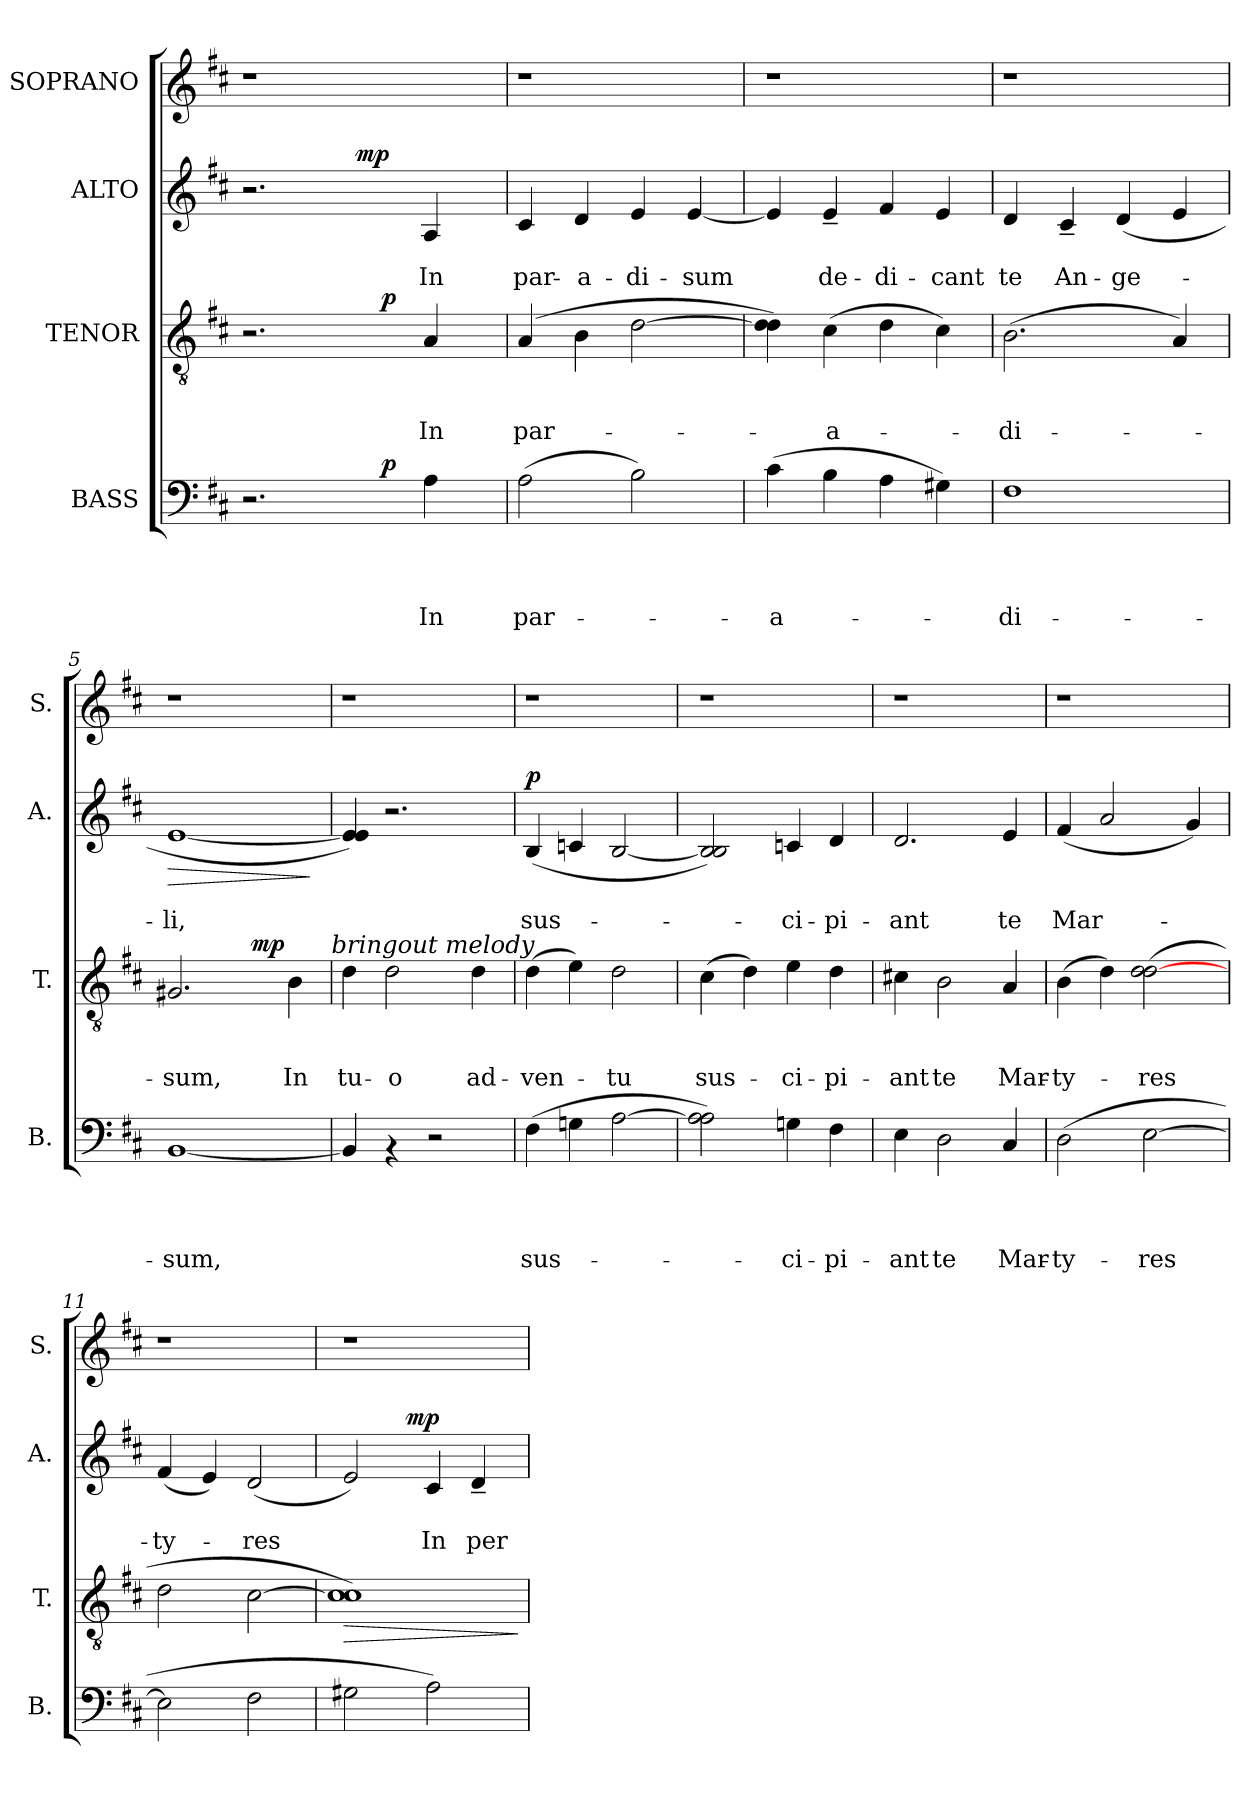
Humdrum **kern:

**kern	**text	**text	**text	**text	**dynam	**kern	**text	**text	**text	**dynam	**kern	**text	**text	**dynam	**kern
*part4	*part4	*part4	*part4	*part4	*part4	*part3	*part3	*part3	*part3	*part3	*part2	*part2	*part2	*part2	*part1
*staff4	*staff4	*staff4	*staff4	*staff4	*staff4	*staff3	*staff3	*staff3	*staff3	*staff3	*staff2	*staff2	*staff2	*staff2	*staff1
*I"BASS	*	*	*	*	*	*I"TENOR	*	*	*	*	*I"ALTO	*	*	*	*I"SOPRANO
*I'B.	*	*	*	*	*	*I'T.	*	*	*	*	*I'A.	*	*	*	*I'S.
*clefF4	*	*	*	*	*	*clefGv2	*	*	*	*	*clefG2	*	*	*	*clefG2
*k[f#c#]	*	*	*	*	*	*k[f#c#]	*	*	*	*	*k[f#c#]	*	*	*	*k[f#c#]
*D:	*	*	*	*	*	*D:	*	*	*	*	*D:	*	*	*	*D:
=1	=1	=1	=1	=1	=1	=1	=1	=1	=1	=1	=1	=1	=1	=1	=1
*^	*	*	*	*	*	*^	*	*	*	*	*^	*	*	*	*
!	!	!	!	!	!	!	!	!	!	!	!	!	!	!	!	!	!	!LO:TX:a:t=Gently
*	*	*	*	*	*	*	*	*	*	*	*	*	*	*	*	*	*	*^
2.r	2ryy	.	.	.	.	.	2.r	2ryy	.	.	.	.	2.r	2ryy	.	.	.	1r	32ryy
*	*	*	*	*	*	*	*	*	*	*	*	*	*	*	*	*	*	*MM96	*
.	.	.	.	.	.	.	.	.	.	.	.	.	.	.	.	.	.	.	2ryy
.	16.ryy	.	.	.	.	.	.	16.ryy	.	.	.	.	.	32ryy	.	.	.	.	.
!	!	!	!	!	!	!	!	!	!	!	!	!	!	!	!	!	!LO:DY:a	!	!
.	.	.	.	.	.	.	.	.	.	.	.	.	.	4...ryy	.	.	mp	.	4...ryy
!	!	!	!	!	!	!LO:DY:a	!	!	!	!	!	!LO:DY:a	!	!	!	!	!	!	!
.	4ryy	.	.	.	.	p	.	4ryy	.	.	.	p	.	.	.	.	.	.	.
!	!	!	!	!	!LO:LY:b	!	!	!	!	!	!LO:LY:b	!	!	!	!	!LO:LY:b	!	!	!
4A\	.	.	.	.	In	.	4A/	.	.	.	In	.	4A/	.	.	In	.	.	.
.	8ryy	.	.	.	.	.	.	8ryy	.	.	.	.	.	.	.	.	.	.	.
.	32ryy	.	.	.	.	.	.	32ryy	.	.	.	.	.	.	.	.	.	.	.
=2	=2	=2	=2	=2	=2	=2	=2	=2	=2	=2	=2	=2	=2	=2	=2	=2	=2	=2	=2
!	!	!	!	!	!LO:LY:b	!	!	!	!	!	!LO:LY:b	!	!	!	!	!LO:LY:b	!	!	!
*v	*v	*	*	*	*	*	*	*	*	*	*	*	*v	*v	*	*	*	*v	*v
*	*	*	*	*	*	*v	*v	*	*	*	*	*	*	*	*	*
(>2A\	.	.	.	par-	.	(4A/	.	.	par-	.	4c#/	.	par-	.	1r
!	!	!	!	!	!	!	!	!	!	!	!	!	!LO:LY:b	!	!
.	.	.	.	.	.	4B\	.	.	.	.	4d/	.	-a-	.	.
!	!	!	!	!	!	!	!	!	!	!	!	!	!LO:LY:b	!	!
2B\)	.	.	.	.	.	[>2d\	.	.	.	.	4e/	.	-di-	.	.
!	!	!	!	!	!	!	!	!	!	!	!	!	!LO:LY:b	!	!
.	.	.	.	.	.	.	.	.	.	.	[<4e/	.	-sum	.	.
=3	=3	=3	=3	=3	=3	=3	=3	=3	=3	=3	=3	=3	=3	=3	=3
!	!	!	!	!LO:LY:b	!	!	!	!	!	!	!	!	!	!	!
(>4c#\	.	.	.	-a-	.	4d\] 4d\)	.	.	.	.	4e/]	.	.	.	1r
!	!	!	!	!	!	!	!	!	!LO:LY:b	!	!	!	!LO:LY:b	!	!
4B\	.	.	.	.	.	(>4c#\	.	.	-a-	.	4e~</	.	de-	.	.
!	!	!	!	!	!	!	!	!	!	!	!	!	!LO:LY:b	!	!
4A\	.	.	.	.	.	4d\	.	.	.	.	4f#/	.	-di-	.	.
!	!	!	!	!	!	!	!	!	!	!	!	!	!LO:LY:b	!	!
4G#X\)	.	.	.	.	.	4c#\)	.	.	.	.	4e/	.	-cant	.	.
=4	=4	=4	=4	=4	=4	=4	=4	=4	=4	=4	=4	=4	=4	=4	=4
!	!	!	!	!LO:LY:b	!	!	!	!	!LO:LY:b	!	!	!	!LO:LY:b	!	!
1F#	.	.	.	-di-	.	(>2.B\	.	.	-di-	.	4d/	.	te	.	1r
!	!	!	!	!	!	!	!	!	!	!	!	!	!LO:LY:b	!	!
.	.	.	.	.	.	.	.	.	.	.	4c#~</	.	An-	.	.
!	!	!	!	!	!	!	!	!	!	!	!	!	!LO:LY:b	!	!
.	.	.	.	.	.	.	.	.	.	.	(<4d/	.	-ge-	.	.
.	.	.	.	.	.	4A/)	.	.	.	.	4e/	.	.	.	.
=5	=5	=5	=5	=5	=5	=5	=5	=5	=5	=5	=5	=5	=5	=5	=5
!	!	!	!	!LO:LY:b	!	!	!	!	!LO:LY:b	!	!	!	!LO:LY:b	!LO:HP:b	!
*	*	*	*	*	*	*^	*	*	*	*	*	*	*	*	*
[<1BB	.	.	.	-sum,	.	2.G#X/	2ryy	.	.	-sum,	.	[<1e	.	-li,	>	1r
.	.	.	.	.	.	.	16ryy	.	.	.	.	.	.	.	.	.
!	!	!	!	!	!	!	!	!	!	!	!LO:DY:a	!	!	!	!	!
.	.	.	.	.	.	.	4..ryy	.	.	.	mp	.	.	.	.	.
!	!	!	!	!	!	!	!	!	!	!LO:LY:b	!	!	!	!	!	!
.	.	.	.	.	.	4B\	.	.	.	In	.	.	.	.	.	.
.	.	.	.	.	.	.	.	.	.	.	.	.	.	.	]	.
!	!	!	!	!	!	!LO:TX:a:i:t=bringout melody	!	!	!	!	!	!	!	!	!	!
=6	=6	=6	=6	=6	=6	=6	=6	=6	=6	=6	=6	=6	=6	=6	=6	=6
!	!	!	!	!	!	!	!	!	!	!LO:LY:b	!	!	!	!	!	!
*	*	*	*	*	*	*v	*v	*	*	*	*	*	*	*	*	*
4BB/]	.	.	.	.	.	4d\	.	.	tu-	.	4e/] 4e/)	.	.	.	1r
!	!	!	!	!	!	!	!	!	!LO:LY:b	!	!	!	!	!	!
4rAA	.	.	.	.	.	2d\	.	.	-o	.	2.r	.	.	.	.
2r	.	.	.	.	.	.	.	.	.	.	.	.	.	.	.
!	!	!	!	!	!	!	!	!	!LO:LY:b	!	!	!	!	!	!
.	.	.	.	.	.	4d\	.	.	ad-	.	.	.	.	.	.
=7	=7	=7	=7	=7	=7	=7	=7	=7	=7	=7	=7	=7	=7	=7	=7
!	!	!	!	!LO:LY:b	!	!	!	!	!LO:LY:b	!	!	!	!LO:LY:b	!LO:DY:a	!
(>4F#\	.	.	.	sus-	.	(>4d\	.	.	-ven-	.	(<4B/	.	sus-	p	1r
4Gn\	.	.	.	.	.	4e\)	.	.	.	.	4cn/	.	.	.	.
!	!	!	!	!	!	!	!	!	!LO:LY:b	!	!	!	!	!	!
[<2A\	.	.	.	.	.	2d\	.	.	-tu	.	[<2B/	.	.	.	.
!!LO:PB:g=z
=8	=8	=8	=8	=8	=8	=8	=8	=8	=8	=8	=8	=8	=8	=8	=8
!	!	!	!	!	!	!	!	!	!LO:LY:b	!	!	!	!	!	!
2A\] 2A\)	.	.	.	.	.	(>4c#\	.	.	sus-	.	2B/] 2B/)	.	.	.	1r
.	.	.	.	.	.	4d\)	.	.	.	.	.	.	.	.	.
!	!	!	!	!LO:LY:b	!	!	!	!	!LO:LY:b	!	!	!	!LO:LY:b	!	!
4Gn\	.	.	.	-ci-	.	4e\	.	.	-ci-	.	4cn/	.	-ci-	.	.
!	!	!	!	!LO:LY:b	!	!	!	!	!LO:LY:b	!	!	!	!LO:LY:b	!	!
4F#\	.	.	.	-pi-	.	4d\	.	.	-pi-	.	4d/	.	-pi-	.	.
=9	=9	=9	=9	=9	=9	=9	=9	=9	=9	=9	=9	=9	=9	=9	=9
!	!	!	!	!LO:LY:b	!	!	!	!	!LO:LY:b	!	!	!	!LO:LY:b	!	!
4E\	.	.	.	-ant	.	4c#X\	.	.	-ant	.	2.d/	.	-ant	.	1r
!	!	!	!	!LO:LY:b	!	!	!	!	!LO:LY:b	!	!	!	!	!	!
2D\	.	.	.	te	.	2B\	.	.	te	.	.	.	.	.	.
!	!	!	!	!LO:LY:b	!	!	!	!	!LO:LY:b	!	!	!	!LO:LY:b	!	!
4C#/	.	.	.	Mar-	.	4A/	.	.	Mar-	.	4e/	.	te	.	.
=10	=10	=10	=10	=10	=10	=10	=10	=10	=10	=10	=10	=10	=10	=10	=10
!	!	!	!	!LO:LY:b	!	!	!	!	!LO:LY:b	!	!	!	!LO:LY:b	!	!
(>2D\	.	.	.	-ty-	.	(>4B\	.	.	-ty-	.	(<4f#/	.	Mar-	.	1r
.	.	.	.	.	.	4d\)	.	.	.	.	2a/	.	.	.	.
!	!	!	!	!LO:LY:b	!	!	!	!	!LO:LY:b	!	!	!	!	!	!
[>2E\	.	.	.	-res	.	(>2d\ [>2d\	.	.	-res	.	.	.	.	.	.
.	.	.	.	.	.	.	.	.	.	.	4g/)	.	.	.	.
=11	=11	=11	=11	=11	=11	=11	=11	=11	=11	=11	=11	=11	=11	=11	=11
!	!	!	!	!	!	!	!	!	!	!	!	!	!LO:LY:b	!	!
2E\]	.	.	.	.	.	2d\	.	.	.	.	(<4f#/	.	-ty-	.	1r
.	.	.	.	.	.	.	.	.	.	.	4e/)	.	.	.	.
!	!	!	!	!	!	!	!	!	!	!	!	!	!LO:LY:b	!	!
2F#\	.	.	.	.	.	[>2c#\	.	.	.	.	(<2d/	.	-res	.	.
=12	=12	=12	=12	=12	=12	=12	=12	=12	=12	=12	=12	=12	=12	=12	=12
!	!	!	!	!	!	!	!	!	!	!LO:HP:b	!	!	!	!	!
*	*	*	*	*	*	*	*	*	*	*	*^	*	*	*	*
2G#X\	.	.	.	.	.	1c#] 1c#)	.	.	.	>	2e/)	4..ryy	.	.	.	1r
!	!	!	!	!	!	!	!	!	!	!	!	!	!	!	!LO:DY:a	!
.	.	.	.	.	.	.	.	.	.	.	.	2ryy	.	.	mp	.
!	!	!	!	!	!	!	!	!	!	!	!	!	!	!LO:LY:b	!	!
2A\)	.	.	.	.	.	.	.	.	.	.	4c#/	.	.	In	.	.
!	!	!	!	!	!	!	!	!	!	!	!	!	!	!LO:LY:b	!	!
.	.	.	.	.	.	.	.	.	.	.	4d~</	.	.	per-	.	.
.	.	.	.	.	.	.	.	.	.	.	.	16ryy	.	.	.	.
.	.	.	.	.	.	.	.	.	.	]	.	.	.	.	.	.
*	*	*	*	*	*	*	*	*	*	*	*v	*v	*	*	*	*
=	=	=	=	=	=	=	=	=	=	=	=	=	=	=	=
*-	*-	*-	*-	*-	*-	*-	*-	*-	*-	*-	*-	*-	*-	*-	*-
